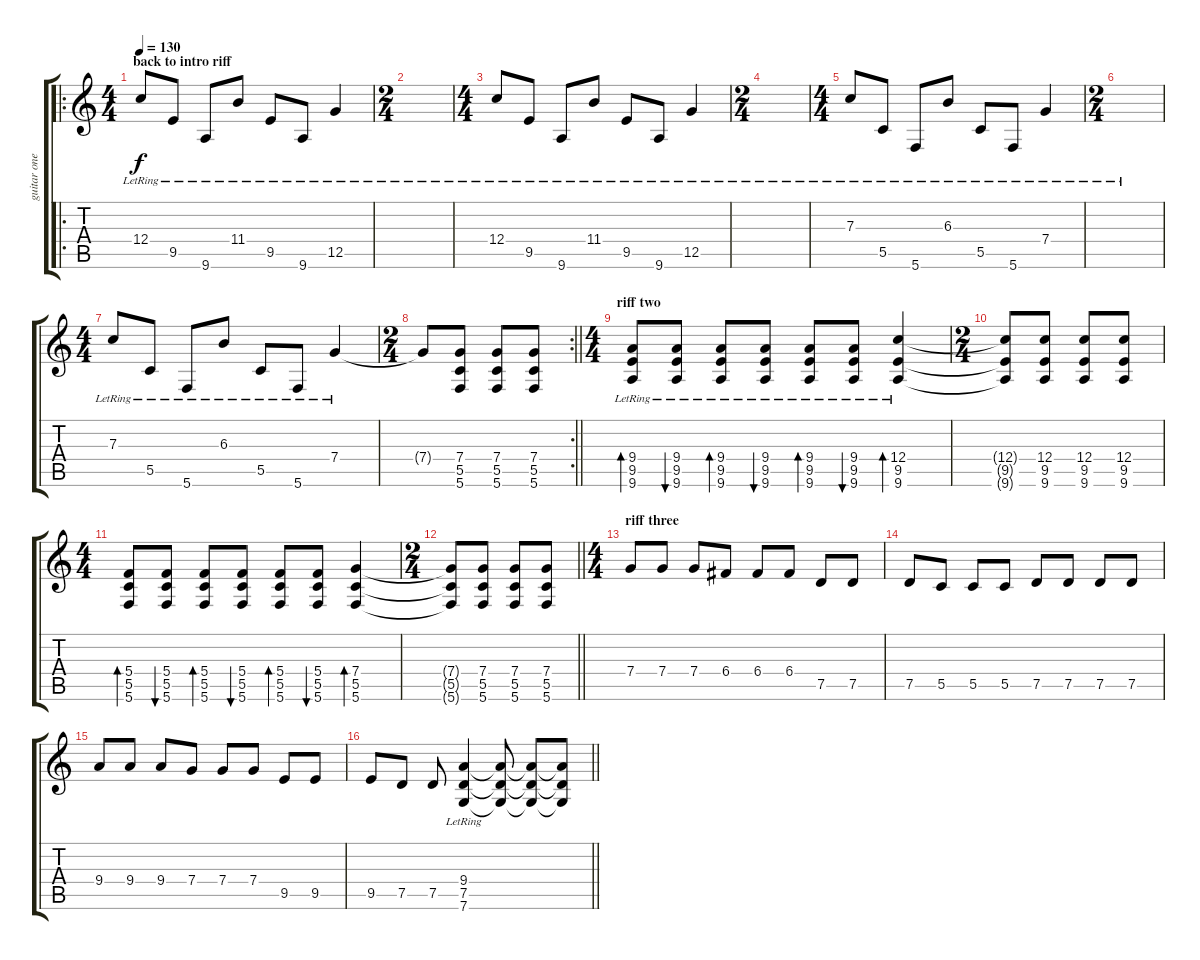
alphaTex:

\track ("guitar one" "guitar one") {instrument acousticguitarsteel}
\staff {score tabs}
\tuning (D4 A3 F3 C3 G2 C2) {hide}
\ro
\ts (4 4)
\section ("" "back to intro riff")
\tempo 130
\clef g2
\ks c
12.4{lr}.8{dy f} 9.5{lr}.8 9.6{lr}.8 11.4{lr}.8 9.5{lr}.8 9.6{lr}.8 12.5{lr}.4 |
\ts (2 4)
|
\ts (4 4)
12.4{lr}.8 9.5{lr}.8 9.6{lr}.8 11.4{lr}.8 9.5{lr}.8 9.6{lr}.8 12.5{lr}.4 |
\ts (2 4)
|
\ts (4 4)
7.3{lr}.8 5.5{lr}.8 5.6{lr}.8 6.3{lr}.8 5.5{lr}.8 5.6{lr}.8 7.4{lr}.4 |
\ts (2 4)
|
\ts (4 4)
7.3{lr}.8 5.5{lr}.8 5.6{lr}.8 6.3{lr}.8 5.5{lr}.8 5.6{lr}.8 7.4{lr}.4 |
\rc 2
\ts (2 4)
\barLineRight lightlight
7.4{t}.8 (7.4 5.5 5.6).8 (7.4 5.5 5.6).8 (7.4 5.5 5.6).8 |
\ts (4 4)
\section ("" "riff two")
(9.4{lr} 9.5{lr} 9.6{lr}).8{bd 60} (9.4{lr} 9.5{lr} 9.6{lr}).8{bu 60} (9.4{lr} 9.5{lr} 9.6{lr}).8{bd 60} (9.4{lr} 9.5{lr} 9.6{lr}).8{bu 60} (9.4{lr} 9.5{lr} 9.6{lr}).8{bd 60} (9.4{lr} 9.5{lr} 9.6{lr}).8{bu 60} (12.4{lr} 9.5{lr} 9.6{lr}).4{bd 60} |
\ts (2 4)
(12.4{t} 9.5{t} 9.6{t}).8 (12.4 9.5 9.6).8 (12.4 9.5 9.6).8 (12.4 9.5 9.6).8 |
\ts (4 4)
(5.4 5.5 5.6).8{bd 30} (5.4 5.5 5.6).8{bu 30} (5.4 5.5 5.6).8{bd 30} (5.4 5.5 5.6).8{bu 30} (5.4 5.5 5.6).8{bd 30} (5.4 5.5 5.6).8{bu 30} (7.4 5.5 5.6).4{bd 30} |
\ts (2 4)
\barLineRight lightlight
(7.4{t} 5.5{t} 5.6{t}).8 (7.4 5.5 5.6).8 (7.4 5.5 5.6).8 (7.4 5.5 5.6).8 |
\ts (4 4)
\section ("" "riff three")
7.4.8 7.4.8 7.4.8 6.4.8 6.4.8 6.4.8 7.5.8 7.5.8 |
7.5.8 5.5.8 5.5.8 5.5.8 7.5.8 7.5.8 7.5.8 7.5.8 |
9.4.8 9.4.8 9.4.8 7.4.8 7.4.8 7.4.8 9.5.8 9.5.8 |
\barLineRight lightlight
9.5.8 7.5.8 7.5.8 (9.4{lr} 7.5 7.6).4 (9.4{t} 7.5{t} 7.6{t}).8 (9.4{t} 7.5{t} 7.6{t}).8 (9.4{t} 7.5{t} 7.6{t}).8
